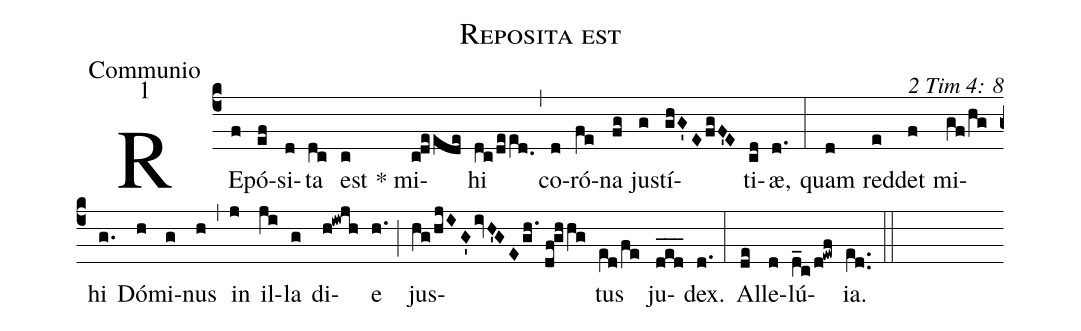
name: Reposita est;
office-part: Communio;
mode: 1;
commentary: 2 Tim 4: 8;
%%
(c4) RE(f)pó(ef)si(d)ta(dc) est(c) * mi(cdeede)hi(dc/dee[ll:1]d.0) (,) co(d)ró(fe)na(fg) jus(g)tí(ghG'EfgF'E)ti(cd)æ,(d.) (:)
quam(d) red(e)det(f) mi(gf/hg)hi(g.) Dó(h)mi(g)nus(h) (,) in(j) il(ji)la(g) di(h!iwjh)e(h.) (;) jus(hg/hjIG'ivH'GEgh.//df!ghhg)tus(e[ll:1]d/fe) ju(d_e_d_)dex.(d.) (:)
Al(de)le(d)lú(d_c/d!ewf)ia.(e[ll:1]d..) (::)
